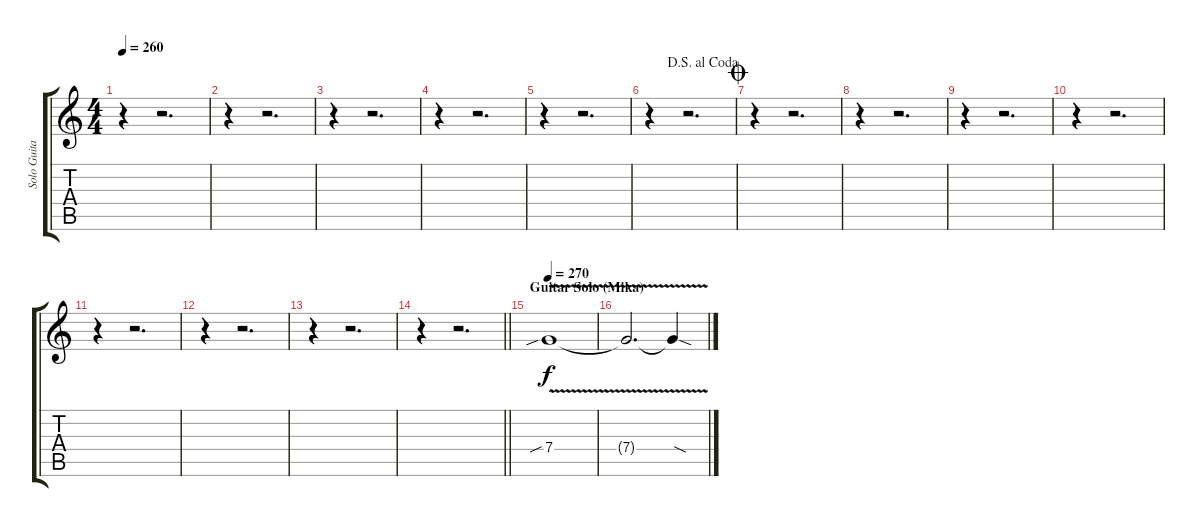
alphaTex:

\track ("Solo Guitar / Mika" "Solo Guita") {instrument overdrivenguitar}
\staff {score tabs}
\tuning (D4 A3 F3 C3 G2 D2) {hide}
\ts (4 4)
\tempo 260
\clef g2
\ks c
r.4{dy f} r.2{d} |
r.4 r.2{d} |
r.4 r.2{d} |
r.4 r.2{d} |
r.4 r.2{d} |
\jump dalsegnoalcoda
r.4 r.2{d} |
\jump coda
r.4 r.2{d} |
r.4 r.2{d} |
r.4 r.2{d} |
r.4 r.2{d} |
r.4 r.2{d} |
r.4 r.2{d} |
r.4 r.2{d} |
\barLineRight lightlight
r.4 r.2{d} |
\section ("" "Guitar Solo (Mika)")
\tempo 270
7.4{v sib}.1 |
7.4{v t}.2{d} 7.4{v sod t}.4
